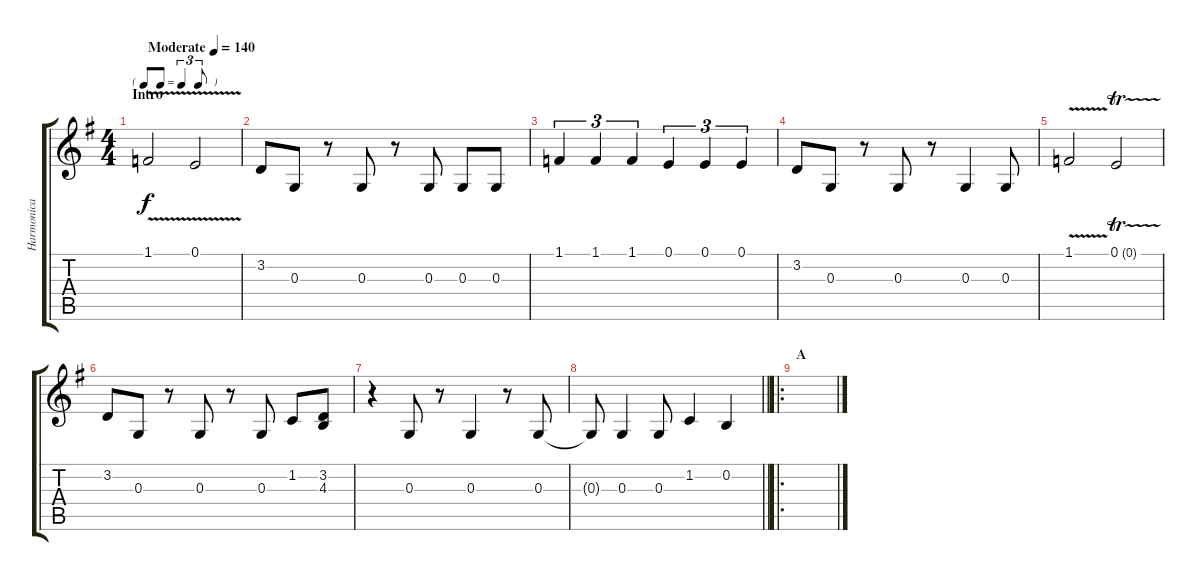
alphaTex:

\track ("Harmonica" "Harmonica") {instrument harmonica}
\staff {score tabs}
\tuning (E4 B3 G3 D3 A2 E2) {hide}
\ts (4 4)
\tf triplet8th
\section ("" "Intro")
\tempo (140 "Moderate")
\clef g2
\ks g
1.1{v}.2{dy f instrument harmonica} 0.1{v}.2 |
3.2.8 0.3.8 r.8 0.3.8 r.8 0.3.8 0.3.8 0.3.8 |
1.1.4{tu (3 2)} 1.1.4{tu (3 2)} 1.1.4{tu (3 2)} 0.1.4{tu (3 2)} 0.1.4{tu (3 2)} 0.1.4{tu (3 2)} |
3.2.8 0.3.8 r.8 0.3.8 r.8 0.3.4 0.3.8 |
1.1{v}.2 0.1{tr (0 64)}.2 |
3.2.8 0.3.8 r.8 0.3.8 r.8 0.3.8 1.2.8 (3.2 4.3).8 |
r.4 0.3.8 r.8 0.3.4 r.8 0.3.8 |
\barLineRight lightlight
0.3{t}.8 0.3.4 0.3.8 1.2.4 0.2.4 |
\ro
\section ("" "A")
